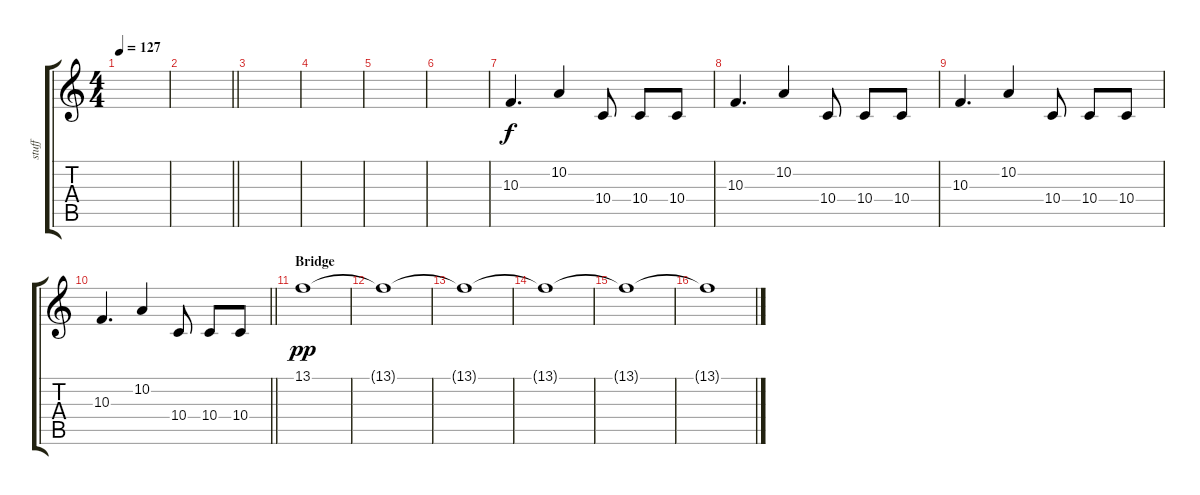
\track ("stuff" "stuff") {instrument choiraahs}
\staff {score tabs}
\tuning (E4 B3 G3 D3 A2 E2) {hide}
\ts (4 4)
\tempo 127
\clef g2
\ks c
|
\barLineRight lightlight
|
|
|
|
|
10.3.4{d dy f} 10.2.4 10.4.8 10.4.8 10.4.8 |
10.3.4{d} 10.2.4 10.4.8 10.4.8 10.4.8 |
10.3.4{d} 10.2.4 10.4.8 10.4.8 10.4.8 |
\barLineRight lightlight
10.3.4{d} 10.2.4 10.4.8 10.4.8 10.4.8 |
\section ("" "Bridge")
13.1.1{dy pp} |
13.1{t}.1 |
13.1{t}.1 |
13.1{t}.1 |
13.1{t}.1 |
13.1{t}.1
